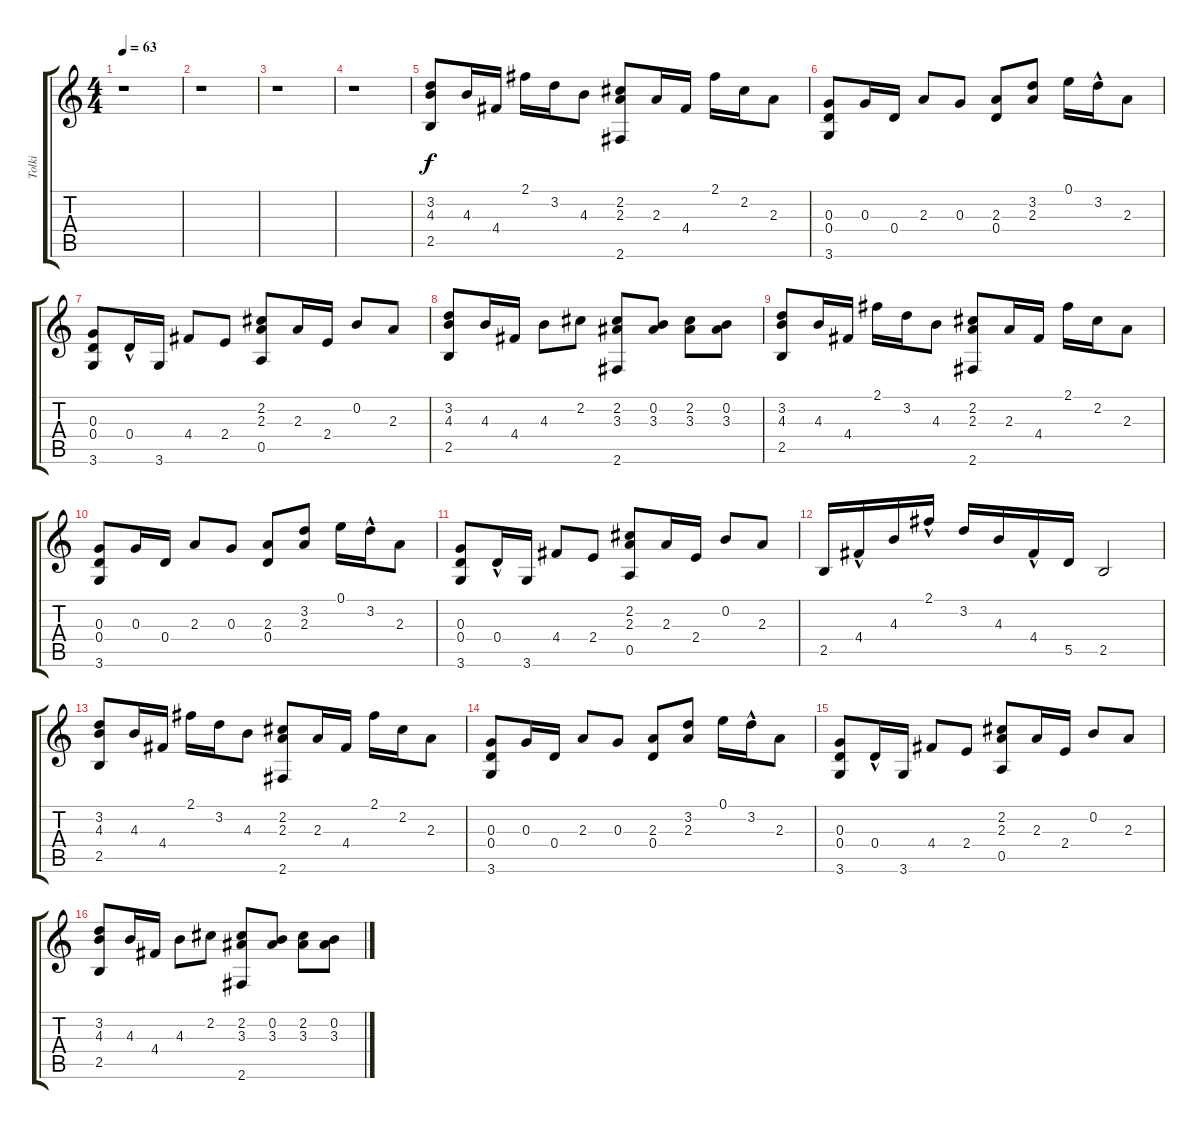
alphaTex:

\track ("Tolki" "Tolki") {instrument acousticguitarsteel}
\staff {score tabs}
\tuning (E4 B3 G3 D3 A2 E2) {hide}
\ts (4 4)
\tempo 63
\clef g2
\ks c
r.1{dy f instrument acousticguitarsteel} |
r.1 |
r.1 |
r.1 |
(3.2 4.3 2.5).8 4.3.16 4.4.16 2.1.16 3.2.16 4.3.8 (2.2 2.3 2.6).8 2.3.16 4.4.16 2.1.16 2.2.16 2.3.8 |
(0.3 0.4 3.6).8 0.3.16 0.4.16 2.3.8 0.3.8 (2.3 0.4).8 (3.2 2.3).8 0.1.16 3.2{hac}.16 2.3.8 |
(0.3 0.4 3.6).8 0.4{hac}.16 3.6.16 4.4.8 2.4.8 (2.2 2.3 0.5).8 2.3.16 2.4.16 0.2.8 2.3.8 |
(3.2 4.3 2.5).8 4.3.16 4.4.16 4.3.8 2.2.8 (2.2 3.3 2.6).8 (0.2 3.3).8 (2.2 3.3).8 (0.2 3.3).8 |
(3.2 4.3 2.5).8 4.3.16 4.4.16 2.1.16 3.2.16 4.3.8 (2.2 2.3 2.6).8 2.3.16 4.4.16 2.1.16 2.2.16 2.3.8 |
(0.3 0.4 3.6).8 0.3.16 0.4.16 2.3.8 0.3.8 (2.3 0.4).8 (3.2 2.3).8 0.1.16 3.2{hac}.16 2.3.8 |
(0.3 0.4 3.6).8 0.4{hac}.16 3.6.16 4.4.8 2.4.8 (2.2 2.3 0.5).8 2.3.16 2.4.16 0.2.8 2.3.8 |
2.5.16 4.4{hac}.16 4.3.16 2.1{hac}.16 3.2.16 4.3.16 4.4{hac}.16 5.5.16 2.5.2 |
(3.2 4.3 2.5).8 4.3.16 4.4.16 2.1.16 3.2.16 4.3.8 (2.2 2.3 2.6).8 2.3.16 4.4.16 2.1.16 2.2.16 2.3.8 |
(0.3 0.4 3.6).8 0.3.16 0.4.16 2.3.8 0.3.8 (2.3 0.4).8 (3.2 2.3).8 0.1.16 3.2{hac}.16 2.3.8 |
(0.3 0.4 3.6).8 0.4{hac}.16 3.6.16 4.4.8 2.4.8 (2.2 2.3 0.5).8 2.3.16 2.4.16 0.2.8 2.3.8 |
(3.2 4.3 2.5).8 4.3.16 4.4.16 4.3.8 2.2.8 (2.2 3.3 2.6).8 (0.2 3.3).8 (2.2 3.3).8 (0.2 3.3).8
